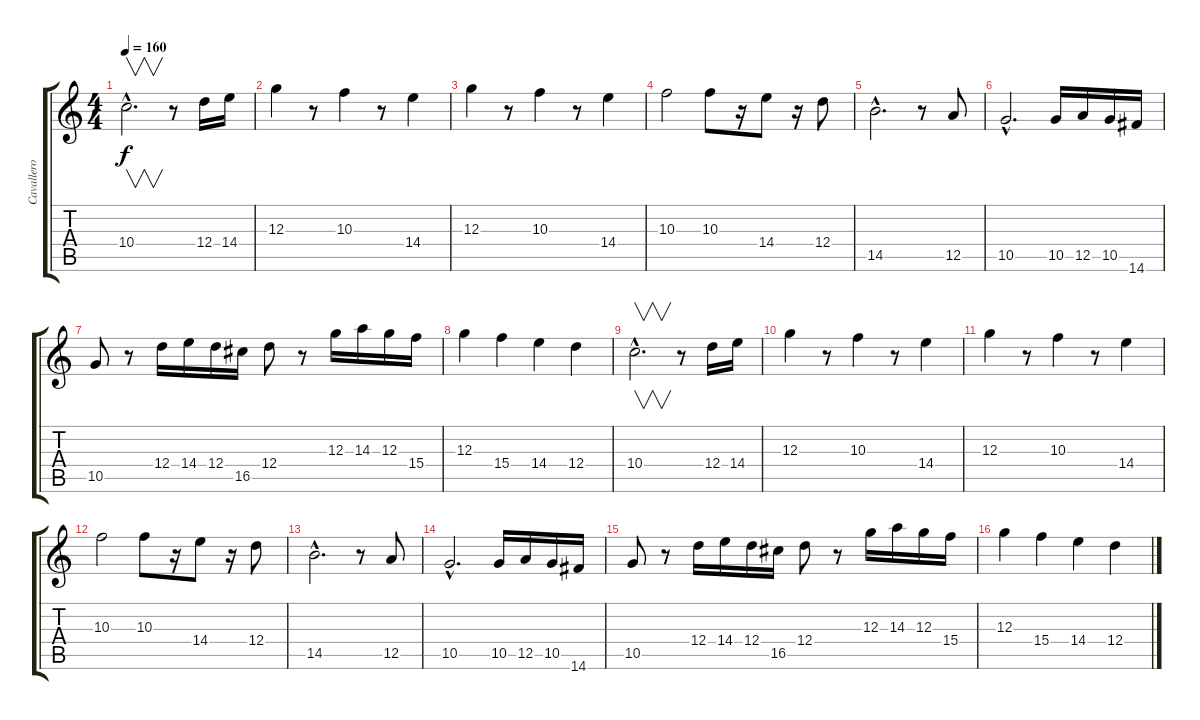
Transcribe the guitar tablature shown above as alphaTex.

\track ("Cavallero" "Cavallero") {instrument distortionguitar}
\staff {score tabs}
\tuning (E4 B3 G3 D3 A2 E2) {hide}
\ts (4 4)
\tempo 160
\clef g2
\ks c
10.4{hac}.2{v d dy f} r.8 12.4.16 14.4.16 |
12.3.4 r.8 10.3.4 r.8 14.4.4 |
12.3.4 r.8 10.3.4 r.8 14.4.4 |
10.3.2 10.3.8 r.16 14.4.8 r.16 12.4.8 |
14.5{hac}.2{d} r.8 12.5.8 |
10.5{hac}.2{d} 10.5.16 12.5.16 10.5.16 14.6.16 |
10.5.8 r.8 12.4.16 14.4.16 12.4.16 16.5.16 12.4.8 r.8 12.3.16 14.3.16 12.3.16 15.4.16 |
12.3.4 15.4.4 14.4.4 12.4.4 |
10.4{hac}.2{v d} r.8 12.4.16 14.4.16 |
12.3.4 r.8 10.3.4 r.8 14.4.4 |
12.3.4 r.8 10.3.4 r.8 14.4.4 |
10.3.2 10.3.8 r.16 14.4.8 r.16 12.4.8 |
14.5{hac}.2{d} r.8 12.5.8 |
10.5{hac}.2{d} 10.5.16 12.5.16 10.5.16 14.6.16 |
10.5.8 r.8 12.4.16 14.4.16 12.4.16 16.5.16 12.4.8 r.8 12.3.16 14.3.16 12.3.16 15.4.16 |
12.3.4 15.4.4 14.4.4 12.4.4
